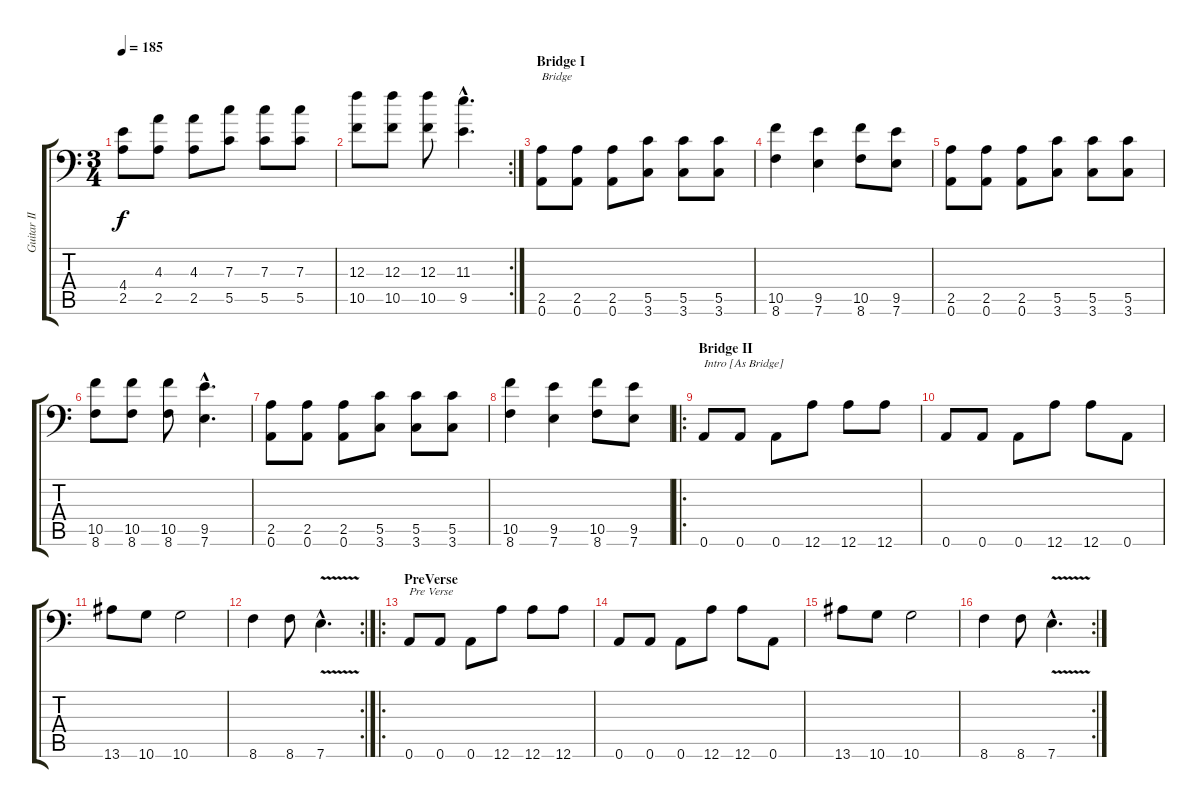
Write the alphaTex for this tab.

\track ("Guitar II [Brent Hinds]" "Guitar II ") {instrument distortionguitar}
\staff {score tabs}
\tuning (D4 A3 F3 C3 G2 A1) {hide}
\ts (3 4)
\tempo 185
\clef f4
\ks c
(4.4 2.5).8{dy f} (4.3 2.5).8 (4.3 2.5).8 (7.3 5.5).8 (7.3 5.5).8 (7.3 5.5).8 |
\rc 2
(12.3 10.5).8 (12.3 10.5).8 (12.3 10.5).8 (11.3{hac} 9.5{hac}).4{d} |
\section ("" "Bridge I")
(2.5 0.6).8{txt "Bridge"} (2.5 0.6).8 (2.5 0.6).8 (5.5 3.6).8 (5.5 3.6).8 (5.5 3.6).8 |
(10.5 8.6).4 (9.5 7.6).4 (10.5 8.6).8 (9.5 7.6).8 |
(2.5 0.6).8 (2.5 0.6).8 (2.5 0.6).8 (5.5 3.6).8 (5.5 3.6).8 (5.5 3.6).8 |
(10.5 8.6).8 (10.5 8.6).8 (10.5 8.6).8 (9.5{hac} 7.6{hac}).4{d} |
(2.5 0.6).8 (2.5 0.6).8 (2.5 0.6).8 (5.5 3.6).8 (5.5 3.6).8 (5.5 3.6).8 |
(10.5 8.6).4 (9.5 7.6).4 (10.5 8.6).8 (9.5 7.6).8 |
\ro
\section ("" "Bridge II")
0.6.8{txt "Intro [As Bridge]"} 0.6.8 0.6.8 12.6.8 12.6.8 12.6.8 |
0.6.8 0.6.8 0.6.8 12.6.8 12.6.8 0.6.8 |
13.6.8 10.6.8 10.6.2 |
\rc 2
8.6.4 8.6.8 7.6{v hac}.4{d} |
\ro
\section ("" "PreVerse")
0.6.8{txt "Pre Verse"} 0.6.8 0.6.8 12.6.8 12.6.8 12.6.8 |
0.6.8 0.6.8 0.6.8 12.6.8 12.6.8 0.6.8 |
13.6.8 10.6.8 10.6.2 |
\rc 2
8.6.4 8.6.8 7.6{v hac}.4{d}
